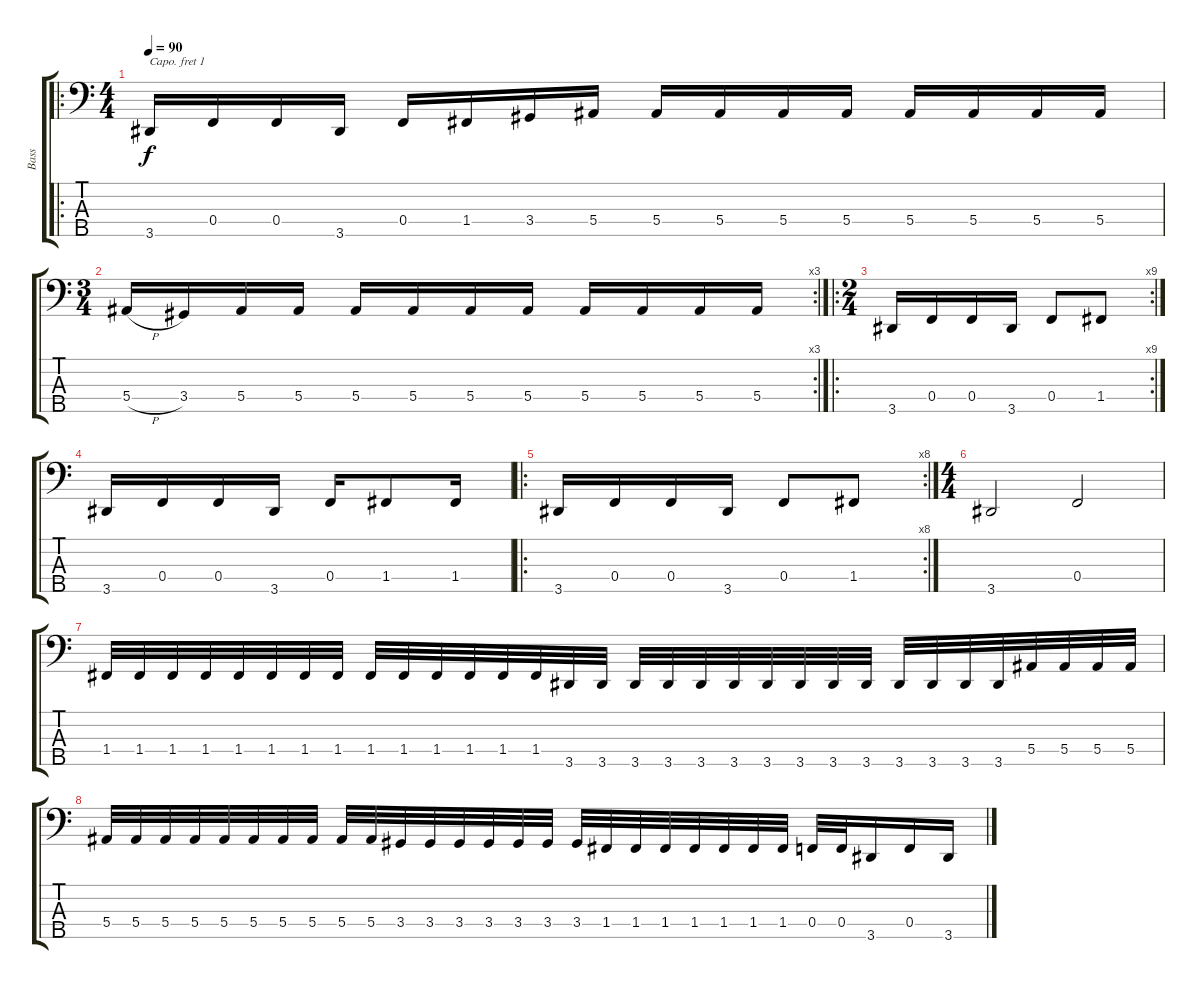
\track ("Bass" "Bass") {instrument electricbassfinger}
\staff {score tabs}
\capo 1
\tuning (G2 D2 A1 E1 B0) {hide}
\ro
\ts (4 4)
\tempo 90
\clef f4
\ks c
3.5.16{dy f} 0.4.16 0.4.16 3.5.16 0.4.16 1.4.16 3.4.16 5.4.16 5.4.16 5.4.16 5.4.16 5.4.16 5.4.16 5.4.16 5.4.16 5.4.16 |
\rc 3
\ts (3 4)
5.4{h}.16 3.4.16 5.4.16 5.4.16 5.4.16 5.4.16 5.4.16 5.4.16 5.4.16 5.4.16 5.4.16 5.4.16 |
\ro
\rc 9
\ts (2 4)
3.5.16 0.4.16 0.4.16 3.5.16 0.4.8 1.4.8 |
3.5.16 0.4.16 0.4.16 3.5.16 0.4.16 1.4.8 1.4.16 |
\ro
\rc 8
3.5.16 0.4.16 0.4.16 3.5.16 0.4.8 1.4.8 |
\ts (4 4)
3.5.2 0.4.2 |
1.4.32 1.4.32 1.4.32 1.4.32 1.4.32 1.4.32 1.4.32 1.4.32 1.4.32 1.4.32 1.4.32 1.4.32 1.4.32 1.4.32 3.5.32 3.5.32 3.5.32 3.5.32 3.5.32 3.5.32 3.5.32 3.5.32 3.5.32 3.5.32 3.5.32 3.5.32 3.5.32 3.5.32 5.4.32 5.4.32 5.4.32 5.4.32 |
5.4.32 5.4.32 5.4.32 5.4.32 5.4.32 5.4.32 5.4.32 5.4.32 5.4.32 5.4.32 3.4.32 3.4.32 3.4.32 3.4.32 3.4.32 3.4.32 3.4.32 1.4.32 1.4.32 1.4.32 1.4.32 1.4.32 1.4.32 1.4.32 0.4.32 0.4.32 3.5.16 0.4.16 3.5.16
